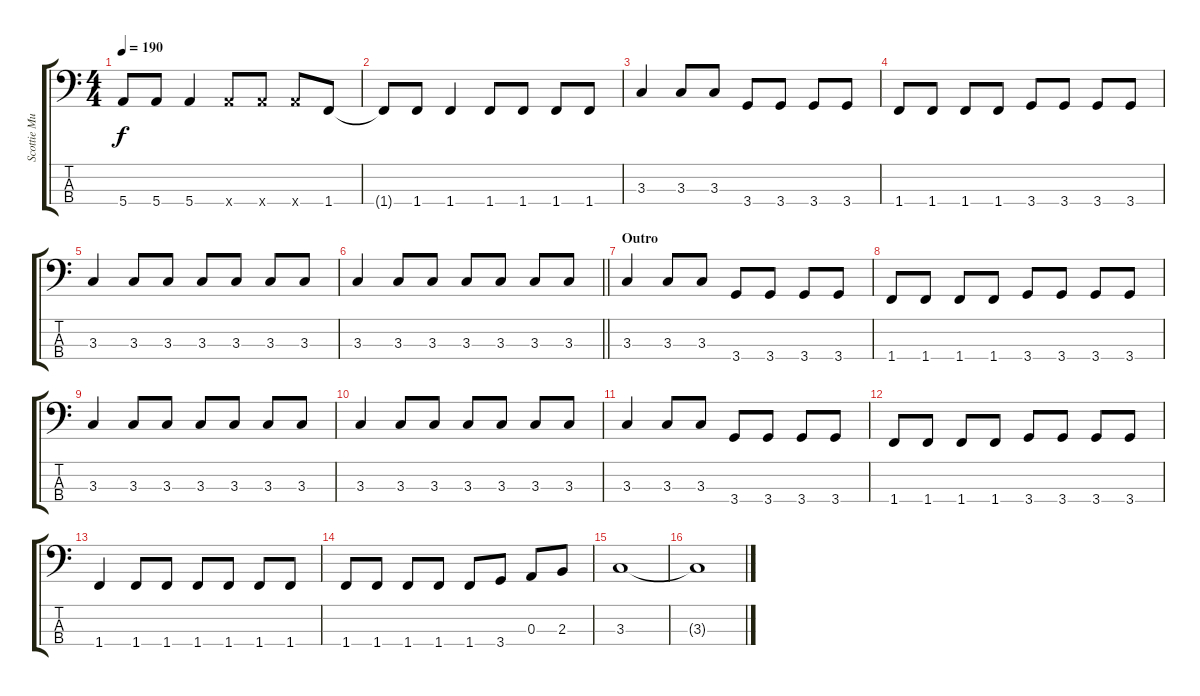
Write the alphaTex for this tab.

\track ("Scottie Murphy - Bass" "Scottie Mu") {instrument electricbasspick}
\staff {score tabs}
\tuning (G2 D2 A1 E1) {hide}
\ts (4 4)
\tempo 190
\clef f4
\ks c
5.4.8{dy f} 5.4.8 5.4.4 5.4{x}.8 5.4{x}.8 5.4{x}.8 1.4.8 |
1.4{t}.8 1.4.8 1.4.4 1.4.8 1.4.8 1.4.8 1.4.8 |
3.3.4 3.3.8 3.3.8 3.4.8 3.4.8 3.4.8 3.4.8 |
1.4.8 1.4.8 1.4.8 1.4.8 3.4.8 3.4.8 3.4.8 3.4.8 |
3.3.4 3.3.8 3.3.8 3.3.8 3.3.8 3.3.8 3.3.8 |
\barLineRight lightlight
3.3.4 3.3.8 3.3.8 3.3.8 3.3.8 3.3.8 3.3.8 |
\section ("" "Outro")
3.3.4 3.3.8 3.3.8 3.4.8 3.4.8 3.4.8 3.4.8 |
1.4.8 1.4.8 1.4.8 1.4.8 3.4.8 3.4.8 3.4.8 3.4.8 |
3.3.4 3.3.8 3.3.8 3.3.8 3.3.8 3.3.8 3.3.8 |
3.3.4 3.3.8 3.3.8 3.3.8 3.3.8 3.3.8 3.3.8 |
3.3.4 3.3.8 3.3.8 3.4.8 3.4.8 3.4.8 3.4.8 |
1.4.8 1.4.8 1.4.8 1.4.8 3.4.8 3.4.8 3.4.8 3.4.8 |
1.4.4 1.4.8 1.4.8 1.4.8 1.4.8 1.4.8 1.4.8 |
1.4.8 1.4.8 1.4.8 1.4.8 1.4.8 3.4.8 0.3.8 2.3.8 |
3.3.1 |
3.3{t}.1
